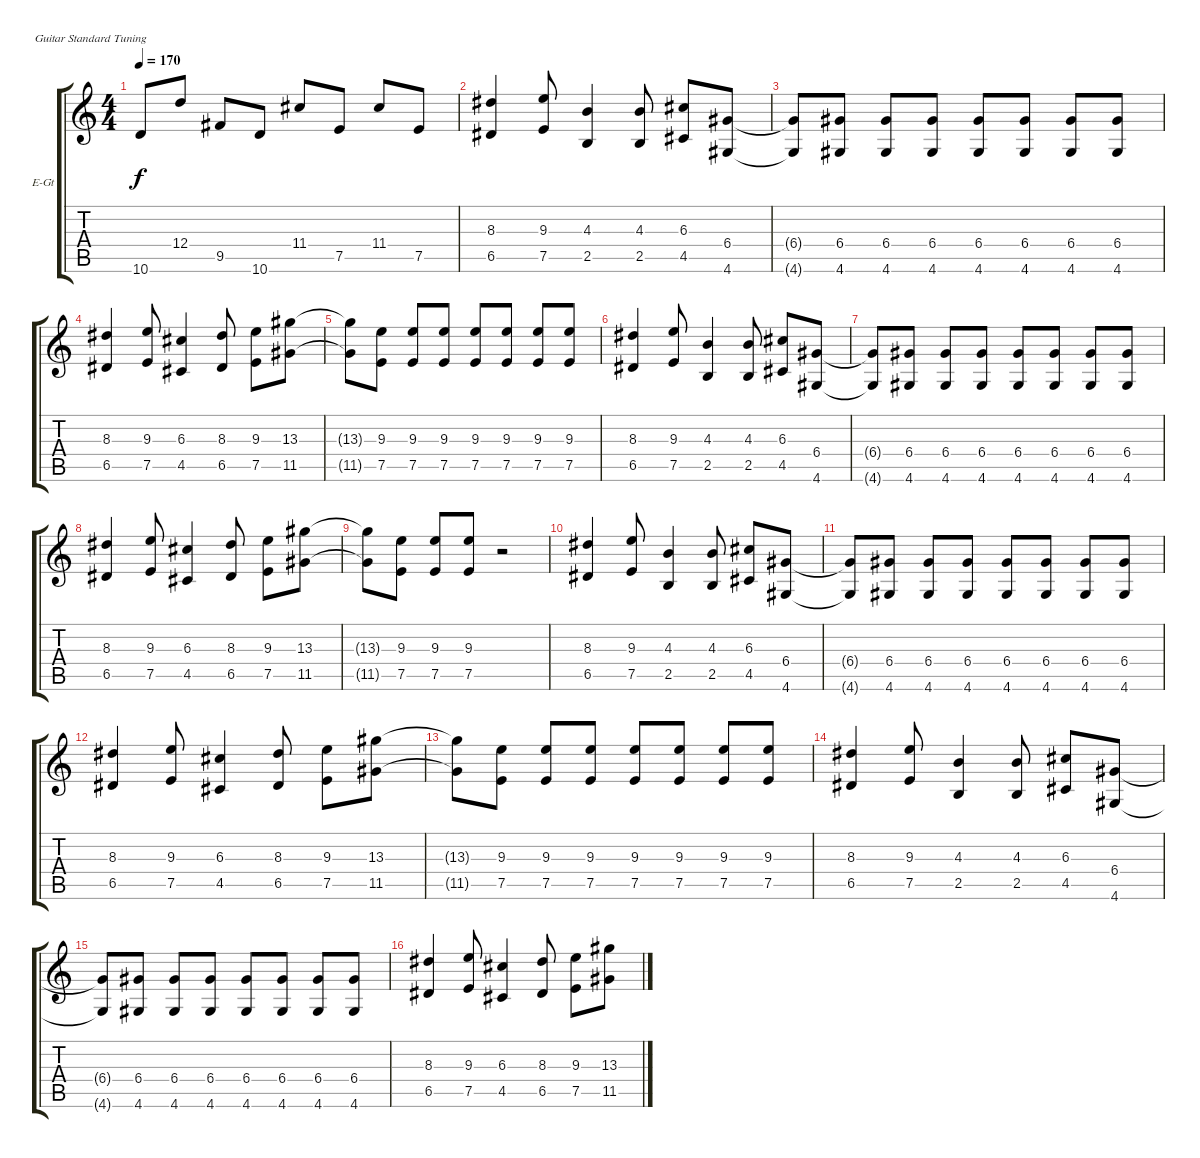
\bracketExtendMode groupsimilarinstruments
\firstSystemTrackNameOrientation horizontal
\otherSystemsTrackNameOrientation horizontal
\track ("Ñåðåãà" "E-Gt") {instrument distortionguitar}
\staff {score tabs}
\tuning (E4 B3 G3 D3 A2 E2)
\ts (4 4)
\tempo 170
\clef g2
\ks c
10.6.8{dy f} 12.4.8 9.5.8 10.6.8 11.4.8 7.5.8 11.4.8 7.5.8 |
(8.3 6.5).4 (9.3 7.5).8 (4.3 2.5).4 (4.3 2.5).8 (6.3 4.5).8 (6.4 4.6).8 |
(6.4{t} 4.6{t}).8 (6.4 4.6).8 (6.4 4.6).8 (6.4 4.6).8 (6.4 4.6).8 (6.4 4.6).8 (6.4 4.6).8 (6.4 4.6).8 |
(8.3 6.5).4 (9.3 7.5).8 (6.3 4.5).4 (8.3 6.5).8 (9.3 7.5).8 (13.3 11.5).8 |
(13.3{t} 11.5{t}).8 (9.3 7.5).8 (9.3 7.5).8 (9.3 7.5).8 (9.3 7.5).8 (9.3 7.5).8 (9.3 7.5).8 (9.3 7.5).8 |
(8.3 6.5).4 (9.3 7.5).8 (4.3 2.5).4 (4.3 2.5).8 (6.3 4.5).8 (6.4 4.6).8 |
(6.4{t} 4.6{t}).8 (6.4 4.6).8 (6.4 4.6).8 (6.4 4.6).8 (6.4 4.6).8 (6.4 4.6).8 (6.4 4.6).8 (6.4 4.6).8 |
(8.3 6.5).4 (9.3 7.5).8 (6.3 4.5).4 (8.3 6.5).8 (9.3 7.5).8 (13.3 11.5).8 |
(13.3{t} 11.5{t}).8 (9.3 7.5).8 (9.3 7.5).8 (9.3 7.5).8 r.2 |
(8.3 6.5).4 (9.3 7.5).8 (4.3 2.5).4 (4.3 2.5).8 (6.3 4.5).8 (6.4 4.6).8 |
(6.4{t} 4.6{t}).8 (6.4 4.6).8 (6.4 4.6).8 (6.4 4.6).8 (6.4 4.6).8 (6.4 4.6).8 (6.4 4.6).8 (6.4 4.6).8 |
(8.3 6.5).4 (9.3 7.5).8 (6.3 4.5).4 (8.3 6.5).8 (9.3 7.5).8 (13.3 11.5).8 |
(13.3{t} 11.5{t}).8 (9.3 7.5).8 (9.3 7.5).8 (9.3 7.5).8 (9.3 7.5).8 (9.3 7.5).8 (9.3 7.5).8 (9.3 7.5).8 |
(8.3 6.5).4 (9.3 7.5).8 (4.3 2.5).4 (4.3 2.5).8 (6.3 4.5).8 (6.4 4.6).8 |
(6.4{t} 4.6{t}).8 (6.4 4.6).8 (6.4 4.6).8 (6.4 4.6).8 (6.4 4.6).8 (6.4 4.6).8 (6.4 4.6).8 (6.4 4.6).8 |
(8.3 6.5).4 (9.3 7.5).8 (6.3 4.5).4 (8.3 6.5).8 (9.3 7.5).8 (13.3 11.5).8
